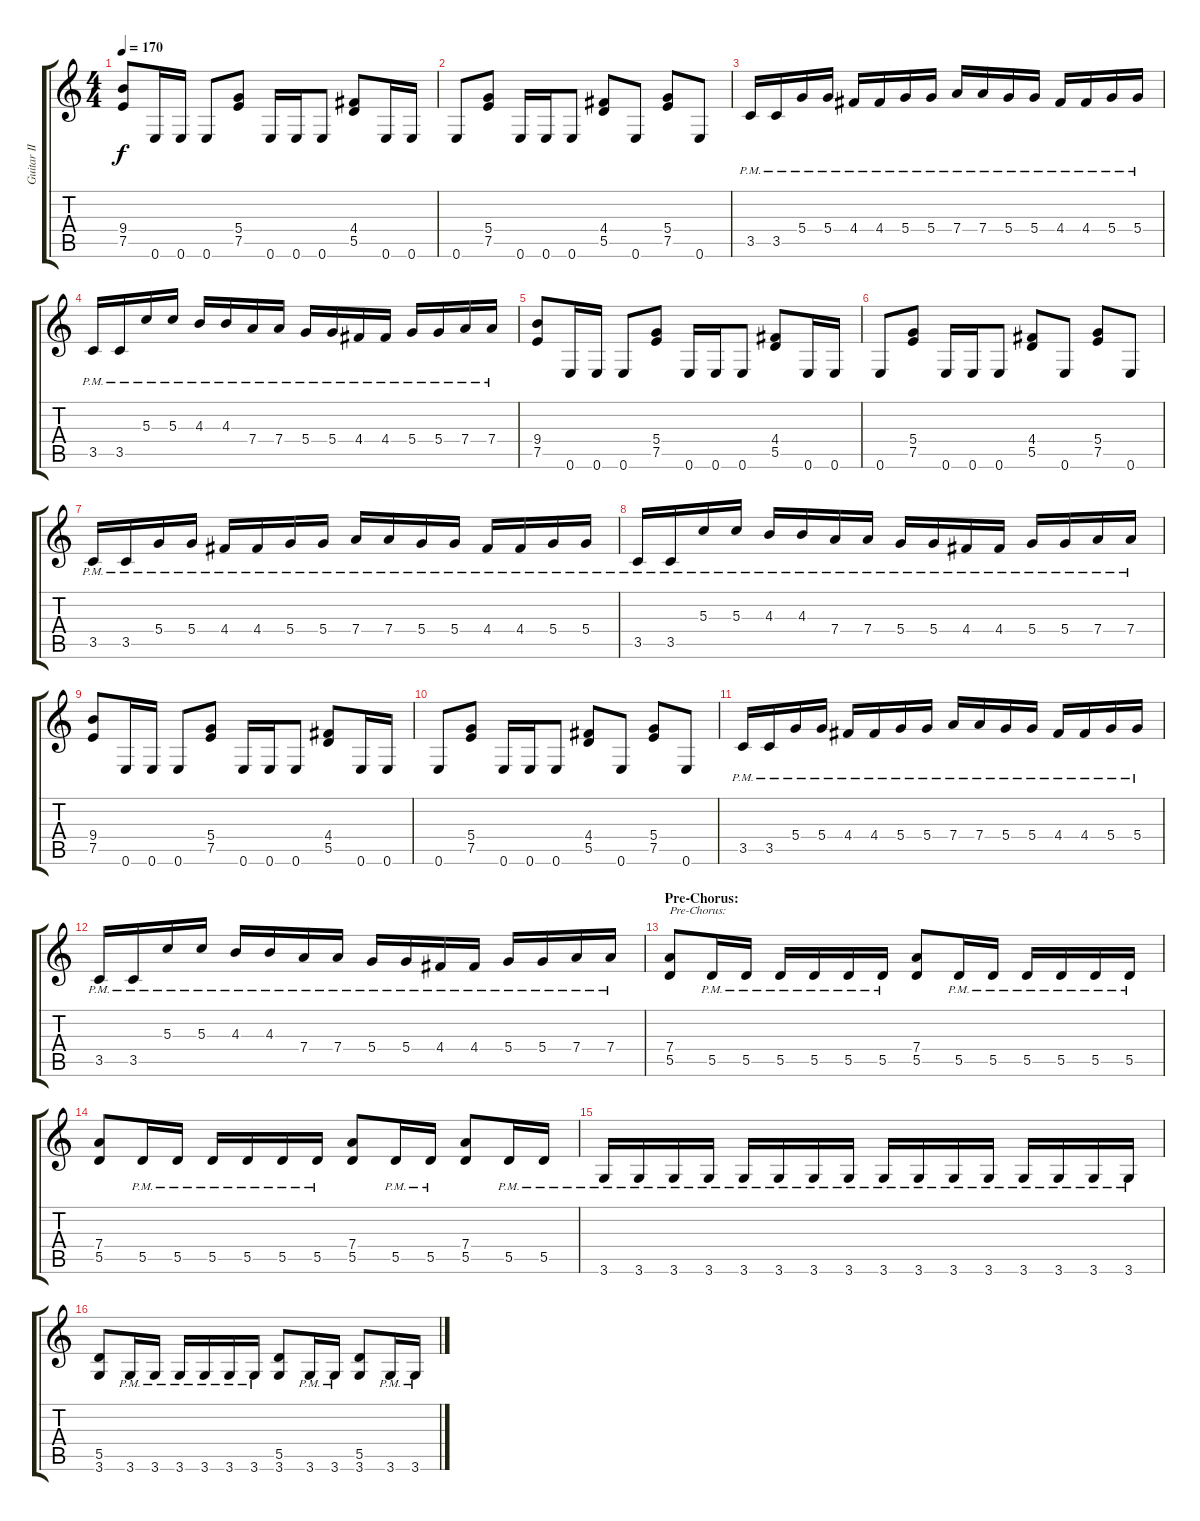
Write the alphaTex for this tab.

\track ("Guitar II" "Guitar II") {instrument distortionguitar}
\staff {score tabs}
\tuning (E4 B3 G3 D3 A2 E2) {hide}
\ts (4 4)
\tempo 170
\clef g2
\ks c
(9.4 7.5).8{dy f} 0.6.16 0.6.16 0.6.8 (5.4 7.5).8 0.6.16 0.6.16 0.6.8 (4.4 5.5).8 0.6.16 0.6.16 |
0.6.8 (5.4 7.5).8 0.6.16 0.6.16 0.6.8 (4.4 5.5).8 0.6.8 (5.4 7.5).8 0.6.8 |
3.5{pm}.16 3.5{pm}.16 5.4{pm}.16 5.4{pm}.16 4.4{pm}.16 4.4{pm}.16 5.4{pm}.16 5.4{pm}.16 7.4{pm}.16 7.4{pm}.16 5.4{pm}.16 5.4{pm}.16 4.4{pm}.16 4.4{pm}.16 5.4{pm}.16 5.4{pm}.16 |
3.5{pm}.16 3.5{pm}.16 5.3{pm}.16 5.3{pm}.16 4.3{pm}.16 4.3{pm}.16 7.4{pm}.16 7.4{pm}.16 5.4{pm}.16 5.4{pm}.16 4.4{pm}.16 4.4{pm}.16 5.4{pm}.16 5.4{pm}.16 7.4{pm}.16 7.4{pm}.16 |
(9.4 7.5).8 0.6.16 0.6.16 0.6.8 (5.4 7.5).8 0.6.16 0.6.16 0.6.8 (4.4 5.5).8 0.6.16 0.6.16 |
0.6.8 (5.4 7.5).8 0.6.16 0.6.16 0.6.8 (4.4 5.5).8 0.6.8 (5.4 7.5).8 0.6.8 |
3.5{pm}.16 3.5{pm}.16 5.4{pm}.16 5.4{pm}.16 4.4{pm}.16 4.4{pm}.16 5.4{pm}.16 5.4{pm}.16 7.4{pm}.16 7.4{pm}.16 5.4{pm}.16 5.4{pm}.16 4.4{pm}.16 4.4{pm}.16 5.4{pm}.16 5.4{pm}.16 |
3.5{pm}.16 3.5{pm}.16 5.3{pm}.16 5.3{pm}.16 4.3{pm}.16 4.3{pm}.16 7.4{pm}.16 7.4{pm}.16 5.4{pm}.16 5.4{pm}.16 4.4{pm}.16 4.4{pm}.16 5.4{pm}.16 5.4{pm}.16 7.4{pm}.16 7.4{pm}.16 |
(9.4 7.5).8 0.6.16 0.6.16 0.6.8 (5.4 7.5).8 0.6.16 0.6.16 0.6.8 (4.4 5.5).8 0.6.16 0.6.16 |
0.6.8 (5.4 7.5).8 0.6.16 0.6.16 0.6.8 (4.4 5.5).8 0.6.8 (5.4 7.5).8 0.6.8 |
3.5{pm}.16 3.5{pm}.16 5.4{pm}.16 5.4{pm}.16 4.4{pm}.16 4.4{pm}.16 5.4{pm}.16 5.4{pm}.16 7.4{pm}.16 7.4{pm}.16 5.4{pm}.16 5.4{pm}.16 4.4{pm}.16 4.4{pm}.16 5.4{pm}.16 5.4{pm}.16 |
3.5{pm}.16 3.5{pm}.16 5.3{pm}.16 5.3{pm}.16 4.3{pm}.16 4.3{pm}.16 7.4{pm}.16 7.4{pm}.16 5.4{pm}.16 5.4{pm}.16 4.4{pm}.16 4.4{pm}.16 5.4{pm}.16 5.4{pm}.16 7.4{pm}.16 7.4{pm}.16 |
\section ("" "Pre-Chorus:")
(7.4 5.5).8{txt "Pre-Chorus:"} 5.5{pm}.16 5.5{pm}.16 5.5{pm}.16 5.5{pm}.16 5.5{pm}.16 5.5{pm}.16 (7.4 5.5).8 5.5{pm}.16 5.5{pm}.16 5.5{pm}.16 5.5{pm}.16 5.5{pm}.16 5.5{pm}.16 |
(7.4 5.5).8 5.5{pm}.16 5.5{pm}.16 5.5{pm}.16 5.5{pm}.16 5.5{pm}.16 5.5{pm}.16 (7.4 5.5).8 5.5{pm}.16 5.5{pm}.16 (7.4 5.5).8 5.5{pm}.16 5.5{pm}.16 |
3.6{pm}.16 3.6{pm}.16 3.6{pm}.16 3.6{pm}.16 3.6{pm}.16 3.6{pm}.16 3.6{pm}.16 3.6{pm}.16 3.6{pm}.16 3.6{pm}.16 3.6{pm}.16 3.6{pm}.16 3.6{pm}.16 3.6{pm}.16 3.6{pm}.16 3.6{pm}.16 |
(5.5 3.6).8 3.6{pm}.16 3.6{pm}.16 3.6{pm}.16 3.6{pm}.16 3.6{pm}.16 3.6{pm}.16 (5.5 3.6).8 3.6{pm}.16 3.6{pm}.16 (5.5 3.6).8 3.6{pm}.16 3.6{pm}.16
